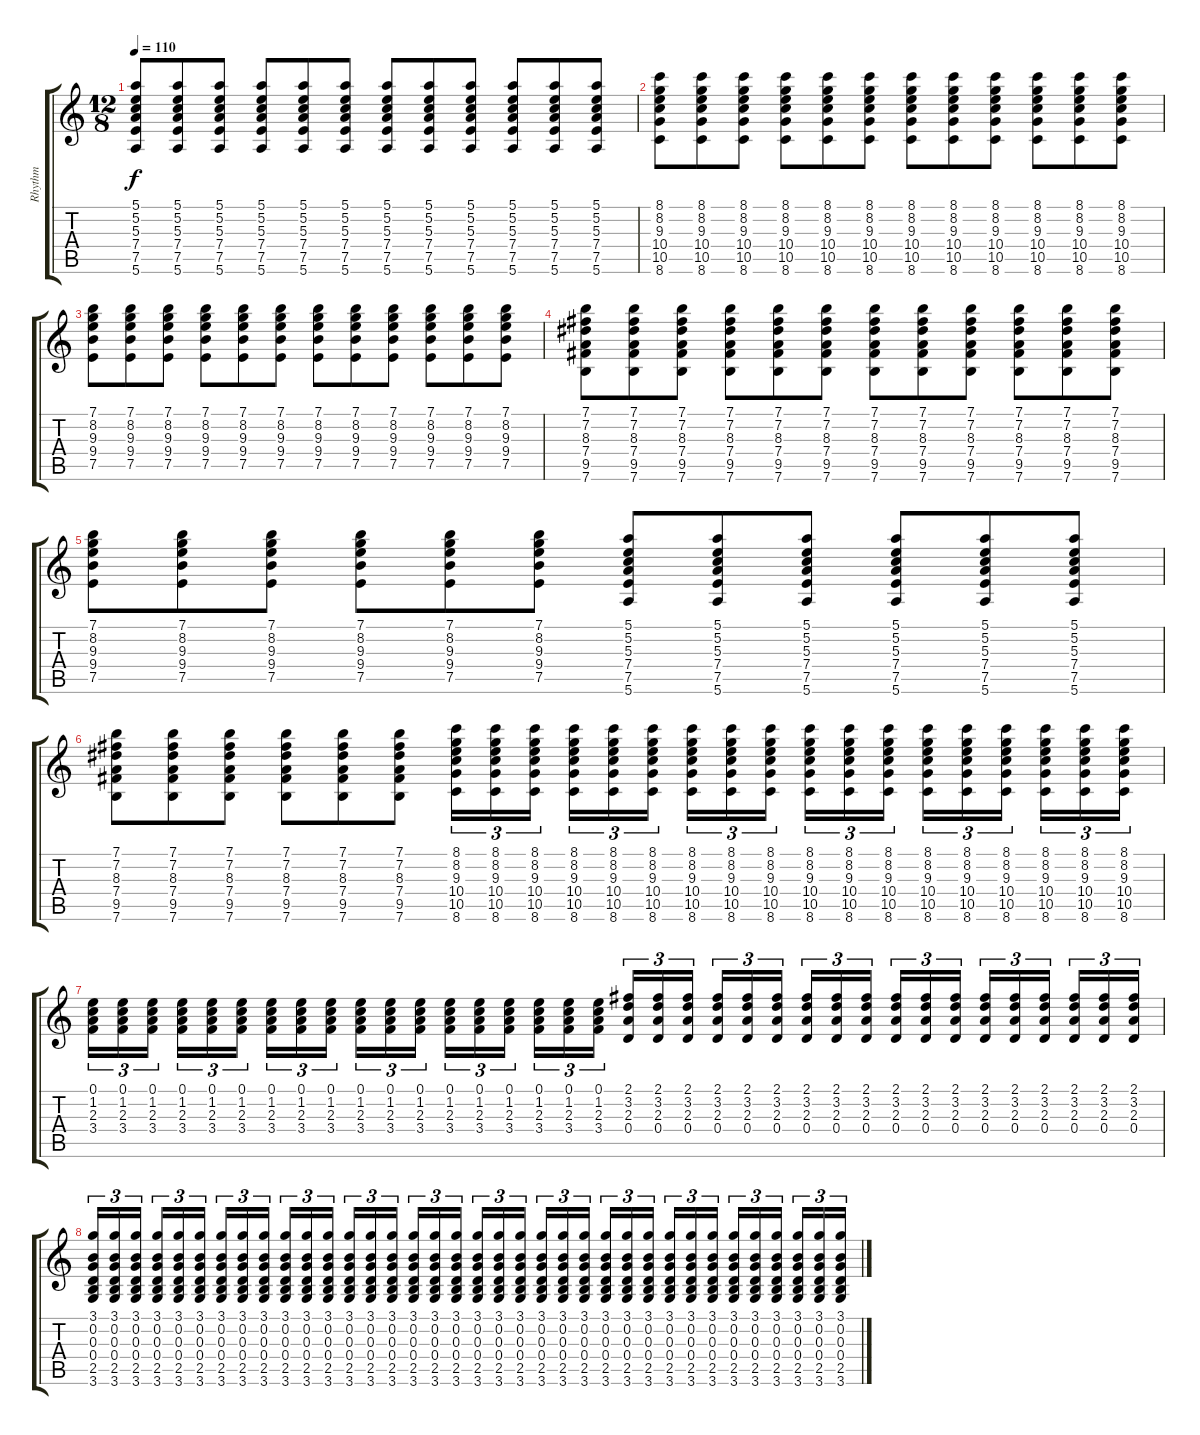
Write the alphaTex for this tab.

\track ("Rhythm" "Rhythm") {instrument acousticguitarnylon}
\staff {score tabs}
\tuning (E4 B3 G3 D3 A2 E2) {hide}
\ts (12 8)
\tempo 110
\clef g2
\ks c
(5.1 5.2 5.3 7.4 7.5 5.6).8{dy f} (5.1 5.2 5.3 7.4 7.5 5.6).8 (5.1 5.2 5.3 7.4 7.5 5.6).8 (5.1 5.2 5.3 7.4 7.5 5.6).8 (5.1 5.2 5.3 7.4 7.5 5.6).8 (5.1 5.2 5.3 7.4 7.5 5.6).8 (5.1 5.2 5.3 7.4 7.5 5.6).8 (5.1 5.2 5.3 7.4 7.5 5.6).8 (5.1 5.2 5.3 7.4 7.5 5.6).8 (5.1 5.2 5.3 7.4 7.5 5.6).8 (5.1 5.2 5.3 7.4 7.5 5.6).8 (5.1 5.2 5.3 7.4 7.5 5.6).8 |
(8.1 8.2 9.3 10.4 10.5 8.6).8 (8.1 8.2 9.3 10.4 10.5 8.6).8 (8.1 8.2 9.3 10.4 10.5 8.6).8 (8.1 8.2 9.3 10.4 10.5 8.6).8 (8.1 8.2 9.3 10.4 10.5 8.6).8 (8.1 8.2 9.3 10.4 10.5 8.6).8 (8.1 8.2 9.3 10.4 10.5 8.6).8 (8.1 8.2 9.3 10.4 10.5 8.6).8 (8.1 8.2 9.3 10.4 10.5 8.6).8 (8.1 8.2 9.3 10.4 10.5 8.6).8 (8.1 8.2 9.3 10.4 10.5 8.6).8 (8.1 8.2 9.3 10.4 10.5 8.6).8 |
(7.1 8.2 9.3 9.4 7.5).8 (7.1 8.2 9.3 9.4 7.5).8 (7.1 8.2 9.3 9.4 7.5).8 (7.1 8.2 9.3 9.4 7.5).8 (7.1 8.2 9.3 9.4 7.5).8 (7.1 8.2 9.3 9.4 7.5).8 (7.1 8.2 9.3 9.4 7.5).8 (7.1 8.2 9.3 9.4 7.5).8 (7.1 8.2 9.3 9.4 7.5).8 (7.1 8.2 9.3 9.4 7.5).8 (7.1 8.2 9.3 9.4 7.5).8 (7.1 8.2 9.3 9.4 7.5).8 |
(7.1 7.2 8.3 7.4 9.5 7.6).8 (7.1 7.2 8.3 7.4 9.5 7.6).8 (7.1 7.2 8.3 7.4 9.5 7.6).8 (7.1 7.2 8.3 7.4 9.5 7.6).8 (7.1 7.2 8.3 7.4 9.5 7.6).8 (7.1 7.2 8.3 7.4 9.5 7.6).8 (7.1 7.2 8.3 7.4 9.5 7.6).8 (7.1 7.2 8.3 7.4 9.5 7.6).8 (7.1 7.2 8.3 7.4 9.5 7.6).8 (7.1 7.2 8.3 7.4 9.5 7.6).8 (7.1 7.2 8.3 7.4 9.5 7.6).8 (7.1 7.2 8.3 7.4 9.5 7.6).8 |
(7.1 8.2 9.3 9.4 7.5).8 (7.1 8.2 9.3 9.4 7.5).8 (7.1 8.2 9.3 9.4 7.5).8 (7.1 8.2 9.3 9.4 7.5).8 (7.1 8.2 9.3 9.4 7.5).8 (7.1 8.2 9.3 9.4 7.5).8 (5.1 5.2 5.3 7.4 7.5 5.6).8 (5.1 5.2 5.3 7.4 7.5 5.6).8 (5.1 5.2 5.3 7.4 7.5 5.6).8 (5.1 5.2 5.3 7.4 7.5 5.6).8 (5.1 5.2 5.3 7.4 7.5 5.6).8 (5.1 5.2 5.3 7.4 7.5 5.6).8 |
(7.1 7.2 8.3 7.4 9.5 7.6).8 (7.1 7.2 8.3 7.4 9.5 7.6).8 (7.1 7.2 8.3 7.4 9.5 7.6).8 (7.1 7.2 8.3 7.4 9.5 7.6).8 (7.1 7.2 8.3 7.4 9.5 7.6).8 (7.1 7.2 8.3 7.4 9.5 7.6).8 (8.1 8.2 9.3 10.4 10.5 8.6).16{tu (3 2)} (8.1 8.2 9.3 10.4 10.5 8.6).16{tu (3 2)} (8.1 8.2 9.3 10.4 10.5 8.6).16{tu (3 2)} (8.1 8.2 9.3 10.4 10.5 8.6).16{tu (3 2)} (8.1 8.2 9.3 10.4 10.5 8.6).16{tu (3 2)} (8.1 8.2 9.3 10.4 10.5 8.6).16{tu (3 2)} (8.1 8.2 9.3 10.4 10.5 8.6).16{tu (3 2)} (8.1 8.2 9.3 10.4 10.5 8.6).16{tu (3 2)} (8.1 8.2 9.3 10.4 10.5 8.6).16{tu (3 2)} (8.1 8.2 9.3 10.4 10.5 8.6).16{tu (3 2)} (8.1 8.2 9.3 10.4 10.5 8.6).16{tu (3 2)} (8.1 8.2 9.3 10.4 10.5 8.6).16{tu (3 2)} (8.1 8.2 9.3 10.4 10.5 8.6).16{tu (3 2)} (8.1 8.2 9.3 10.4 10.5 8.6).16{tu (3 2)} (8.1 8.2 9.3 10.4 10.5 8.6).16{tu (3 2)} (8.1 8.2 9.3 10.4 10.5 8.6).16{tu (3 2)} (8.1 8.2 9.3 10.4 10.5 8.6).16{tu (3 2)} (8.1 8.2 9.3 10.4 10.5 8.6).16{tu (3 2)} |
(0.1 1.2 2.3 3.4).16{tu (3 2)} (0.1 1.2 2.3 3.4).16{tu (3 2)} (0.1 1.2 2.3 3.4).16{tu (3 2)} (0.1 1.2 2.3 3.4).16{tu (3 2)} (0.1 1.2 2.3 3.4).16{tu (3 2)} (0.1 1.2 2.3 3.4).16{tu (3 2)} (0.1 1.2 2.3 3.4).16{tu (3 2)} (0.1 1.2 2.3 3.4).16{tu (3 2)} (0.1 1.2 2.3 3.4).16{tu (3 2)} (0.1 1.2 2.3 3.4).16{tu (3 2)} (0.1 1.2 2.3 3.4).16{tu (3 2)} (0.1 1.2 2.3 3.4).16{tu (3 2)} (0.1 1.2 2.3 3.4).16{tu (3 2)} (0.1 1.2 2.3 3.4).16{tu (3 2)} (0.1 1.2 2.3 3.4).16{tu (3 2)} (0.1 1.2 2.3 3.4).16{tu (3 2)} (0.1 1.2 2.3 3.4).16{tu (3 2)} (0.1 1.2 2.3 3.4).16{tu (3 2)} (2.1 3.2 2.3 0.4).16{tu (3 2)} (2.1 3.2 2.3 0.4).16{tu (3 2)} (2.1 3.2 2.3 0.4).16{tu (3 2)} (2.1 3.2 2.3 0.4).16{tu (3 2)} (2.1 3.2 2.3 0.4).16{tu (3 2)} (2.1 3.2 2.3 0.4).16{tu (3 2)} (2.1 3.2 2.3 0.4).16{tu (3 2)} (2.1 3.2 2.3 0.4).16{tu (3 2)} (2.1 3.2 2.3 0.4).16{tu (3 2)} (2.1 3.2 2.3 0.4).16{tu (3 2)} (2.1 3.2 2.3 0.4).16{tu (3 2)} (2.1 3.2 2.3 0.4).16{tu (3 2)} (2.1 3.2 2.3 0.4).16{tu (3 2)} (2.1 3.2 2.3 0.4).16{tu (3 2)} (2.1 3.2 2.3 0.4).16{tu (3 2)} (2.1 3.2 2.3 0.4).16{tu (3 2)} (2.1 3.2 2.3 0.4).16{tu (3 2)} (2.1 3.2 2.3 0.4).16{tu (3 2)} |
(3.1 0.2 0.3 0.4 2.5 3.6).16{tu (3 2)} (3.1 0.2 0.3 0.4 2.5 3.6).16{tu (3 2)} (3.1 0.2 0.3 0.4 2.5 3.6).16{tu (3 2)} (3.1 0.2 0.3 0.4 2.5 3.6).16{tu (3 2)} (3.1 0.2 0.3 0.4 2.5 3.6).16{tu (3 2)} (3.1 0.2 0.3 0.4 2.5 3.6).16{tu (3 2)} (3.1 0.2 0.3 0.4 2.5 3.6).16{tu (3 2)} (3.1 0.2 0.3 0.4 2.5 3.6).16{tu (3 2)} (3.1 0.2 0.3 0.4 2.5 3.6).16{tu (3 2)} (3.1 0.2 0.3 0.4 2.5 3.6).16{tu (3 2)} (3.1 0.2 0.3 0.4 2.5 3.6).16{tu (3 2)} (3.1 0.2 0.3 0.4 2.5 3.6).16{tu (3 2)} (3.1 0.2 0.3 0.4 2.5 3.6).16{tu (3 2)} (3.1 0.2 0.3 0.4 2.5 3.6).16{tu (3 2)} (3.1 0.2 0.3 0.4 2.5 3.6).16{tu (3 2)} (3.1 0.2 0.3 0.4 2.5 3.6).16{tu (3 2)} (3.1 0.2 0.3 0.4 2.5 3.6).16{tu (3 2)} (3.1 0.2 0.3 0.4 2.5 3.6).16{tu (3 2)} (3.1 0.2 0.3 0.4 2.5 3.6).16{tu (3 2)} (3.1 0.2 0.3 0.4 2.5 3.6).16{tu (3 2)} (3.1 0.2 0.3 0.4 2.5 3.6).16{tu (3 2)} (3.1 0.2 0.3 0.4 2.5 3.6).16{tu (3 2)} (3.1 0.2 0.3 0.4 2.5 3.6).16{tu (3 2)} (3.1 0.2 0.3 0.4 2.5 3.6).16{tu (3 2)} (3.1 0.2 0.3 0.4 2.5 3.6).16{tu (3 2)} (3.1 0.2 0.3 0.4 2.5 3.6).16{tu (3 2)} (3.1 0.2 0.3 0.4 2.5 3.6).16{tu (3 2)} (3.1 0.2 0.3 0.4 2.5 3.6).16{tu (3 2)} (3.1 0.2 0.3 0.4 2.5 3.6).16{tu (3 2)} (3.1 0.2 0.3 0.4 2.5 3.6).16{tu (3 2)} (3.1 0.2 0.3 0.4 2.5 3.6).16{tu (3 2)} (3.1 0.2 0.3 0.4 2.5 3.6).16{tu (3 2)} (3.1 0.2 0.3 0.4 2.5 3.6).16{tu (3 2)} (3.1 0.2 0.3 0.4 2.5 3.6).16{tu (3 2)} (3.1 0.2 0.3 0.4 2.5 3.6).16{tu (3 2)} (3.1 0.2 0.3 0.4 2.5 3.6).16{tu (3 2)}
